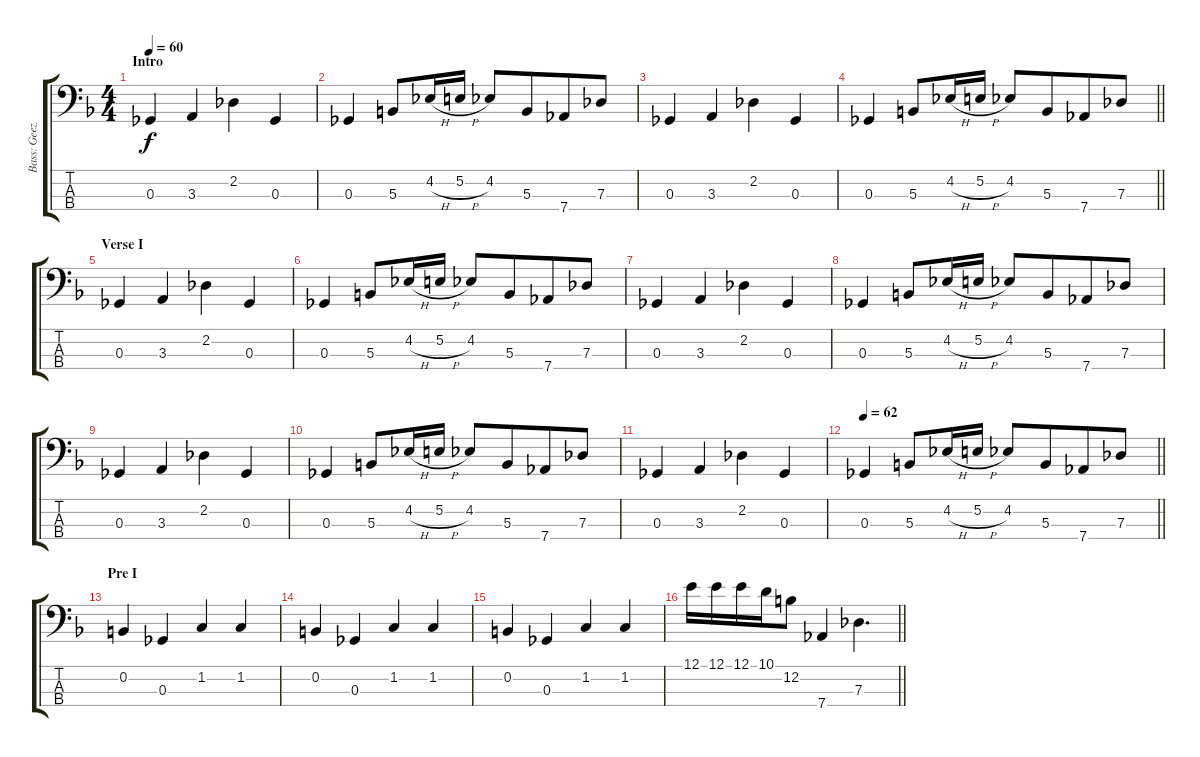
\track ("Bass: Geezer" "Bass: Geez") {instrument electricbassfinger}
\staff {score tabs}
\tuning (E2 B1 Gb1 Db1) {hide}
\ts (4 4)
\section ("" "Intro")
\tempo 60
\clef f4
\ks f
0.3.4{dy f instrument electricbassfinger} 3.3.4 2.2.4 0.3.4 |
0.3.4 5.3.8 4.2{h}.16 5.2{h}.16 4.2.8 5.3.8{beam merge} 7.4.8 7.3.8 |
0.3.4 3.3.4 2.2.4 0.3.4 |
\barLineRight lightlight
0.3.4 5.3.8 4.2{h}.16 5.2{h}.16 4.2.8 5.3.8{beam merge} 7.4.8 7.3.8 |
\section ("" "Verse I")
0.3.4 3.3.4 2.2.4 0.3.4 |
0.3.4 5.3.8 4.2{h}.16 5.2{h}.16 4.2.8 5.3.8{beam merge} 7.4.8 7.3.8 |
0.3.4 3.3.4 2.2.4 0.3.4 |
0.3.4 5.3.8 4.2{h}.16 5.2{h}.16 4.2.8 5.3.8{beam merge} 7.4.8 7.3.8 |
0.3.4 3.3.4 2.2.4 0.3.4 |
0.3.4 5.3.8 4.2{h}.16 5.2{h}.16 4.2.8 5.3.8{beam merge} 7.4.8 7.3.8 |
0.3.4 3.3.4 2.2.4 0.3.4 |
\tempo 62
\barLineRight lightlight
0.3.4 5.3.8 4.2{h}.16 5.2{h}.16 4.2.8 5.3.8{beam merge} 7.4.8 7.3.8 |
\section ("" "Pre I")
0.2.4 0.3.4 1.2.4 1.2.4 |
0.2.4 0.3.4 1.2.4 1.2.4 |
0.2.4 0.3.4 1.2.4 1.2.4 |
\barLineRight lightlight
12.1.16 12.1.16 12.1.16 10.1.16{beam merge} 12.2.8 7.4.4 7.3.4{d}
